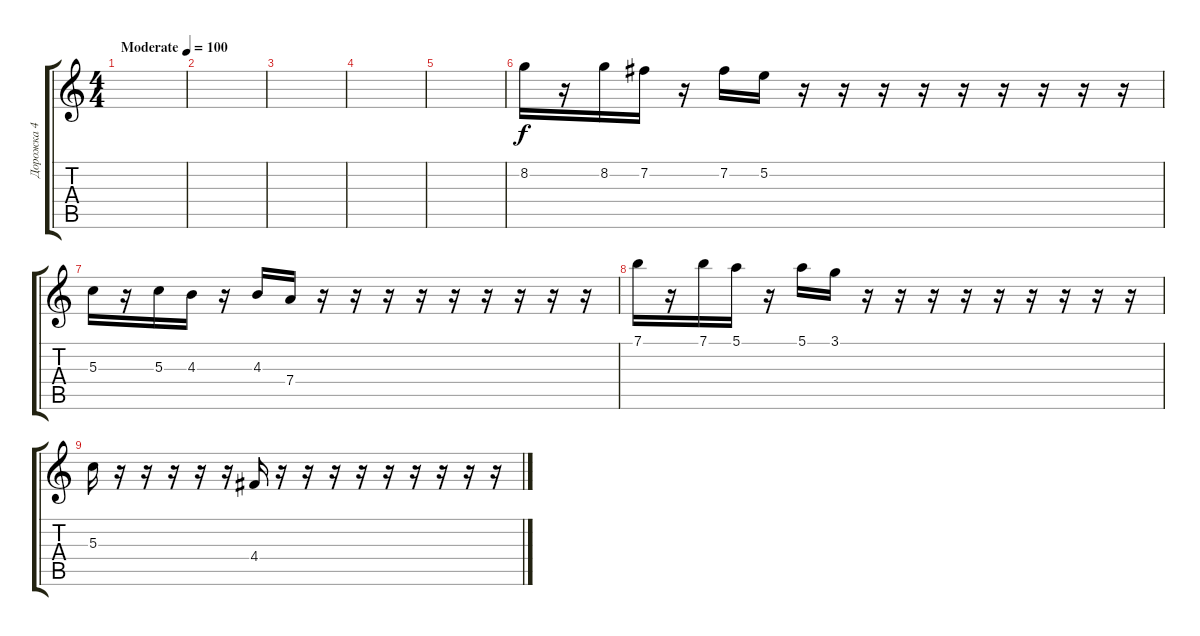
\track ("Дорожка 4" "Дорожка 4") {instrument acousticguitarsteel}
\staff {score tabs}
\tuning (E4 B3 G3 D3 A2 E2) {hide}
\ts (4 4)
\tempo (100 "Moderate")
\clef g2
\ks c
|
|
|
|
|
8.2.16 r.16 8.2.16 7.2.16 r.16 7.2.16 5.2.16 r.16 r.16 r.16 r.16 r.16 r.16 r.16 r.16 r.16 |
5.3.16 r.16 5.3.16 4.3.16 r.16 4.3.16 7.4.16 r.16 r.16 r.16 r.16 r.16 r.16 r.16 r.16 r.16 |
7.1.16 r.16 7.1.16 5.1.16 r.16 5.1.16 3.1.16 r.16 r.16 r.16 r.16 r.16 r.16 r.16 r.16 r.16 |
5.3.16 r.16 r.16 r.16 r.16 r.16 4.4.16 r.16 r.16 r.16 r.16 r.16 r.16 r.16 r.16 r.16
